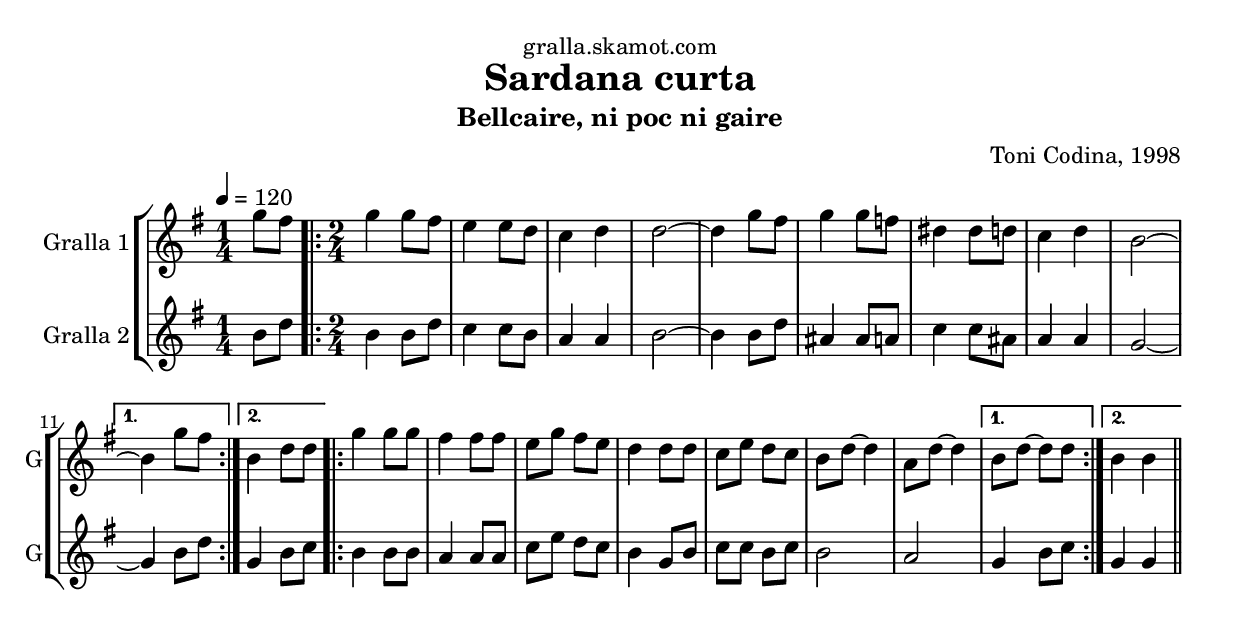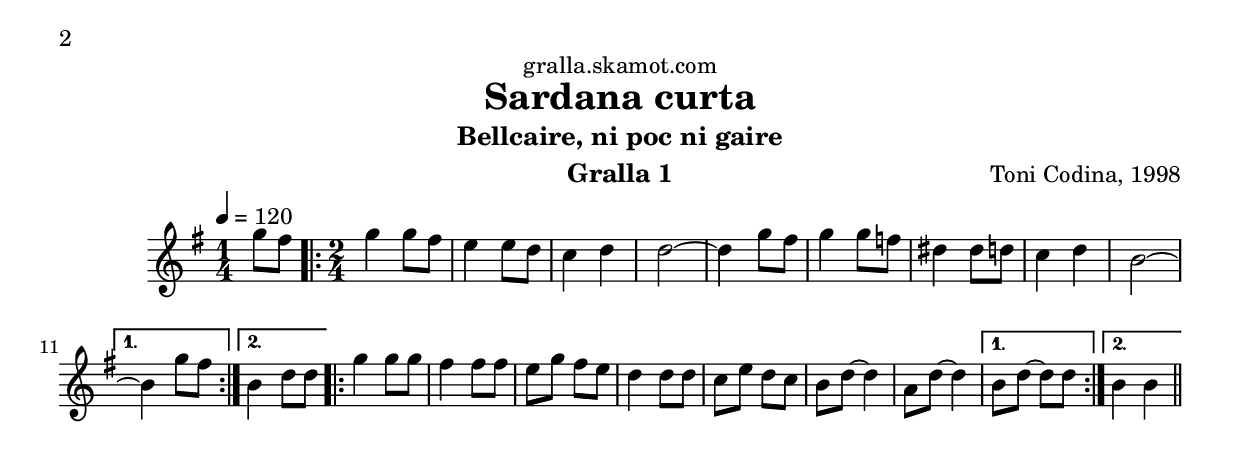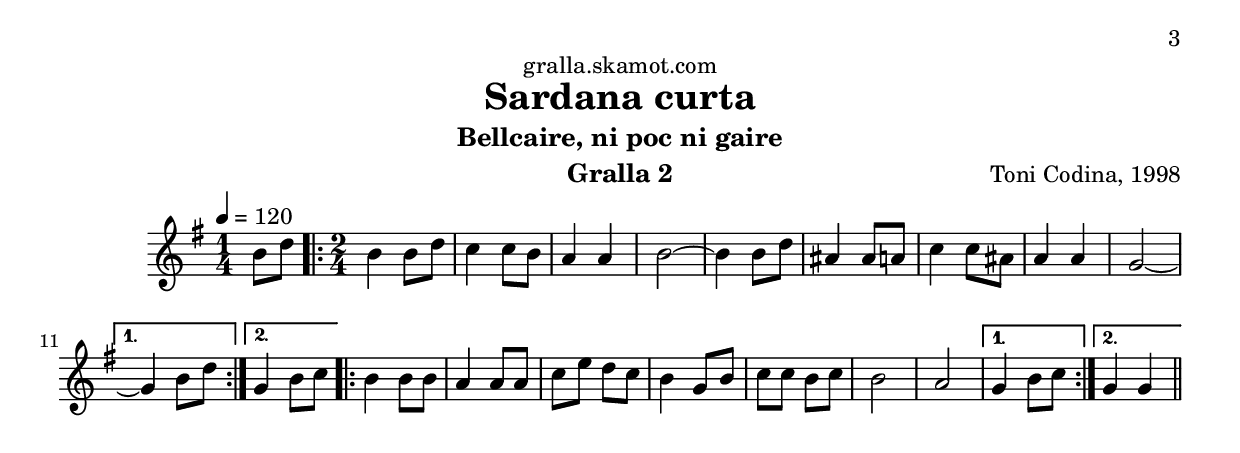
\version "2.16.2"

\header {
  dedication="gralla.skamot.com"
  title="Sardana curta"
  subtitle="Bellcaire, ni poc ni gaire"
  subsubtitle=""
  poet=""
  meter=""
  piece=""
  composer="Toni Codina, 1998"
  arranger=""
  opus=""
  instrument=""
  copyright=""
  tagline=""
}

liniaroAa =
\relative g''
{
  \tempo 4=120
  \clef treble
  \key g \major
  \time 1/4
  g8 fis  |
  \time 2/4   \repeat volta 2 { g4 g8 fis  |
  e4 e8 d  |
  c4 d  |
  %05
  d2 ~  |
  d4 g8 fis  |
  g4 g8 f  |
  dis4 dis8 d  |
  c4 d  |
  %10
  b2 ~ }
  \alternative { { b4 g'8 fis }
  { b,4 d8 d } }
  \repeat volta 2 { g4 g8 g  |
  fis4 fis8 fis  |
  %15
  e8 g fis e  |
  d4 d8 d  |
  c8 e d c  |
  b8 d ~ d4  |
  a8 d ~ d4 }
  %20
  \alternative { { b8 d ~ d d }
  { b4 b } } \bar "||"
}

liniaroAb =
\relative b'
{
  \tempo 4=120
  \clef treble
  \key g \major
  \time 1/4
  b8 d  |
  \time 2/4   \repeat volta 2 { b4 b8 d  |
  c4 c8 b  |
  a4 a  |
  %05
  b2 ~  |
  b4 b8 d  |
  ais4 ais8 a  |
  c4 c8 ais  |
  a4 a  |
  %10
  g2 ~ }
  \alternative { { g4 b8 d }
  { g,4 b8 c } }
  \repeat volta 2 { b4 b8 b  |
  a4 a8 a  |
  %15
  c8 e d c  |
  b4 g8 b  |
  c8 c b c  |
  b2  |
  a2 }
  %20
  \alternative { { g4 b8 c }
  { g4 g } } \bar "||"
}

\bookpart {
  \score {
    \new StaffGroup {
      \override Score.RehearsalMark #'self-alignment-X = #LEFT
      <<
        \new Staff \with {instrumentName = #"Gralla 1" shortInstrumentName = #"G"} \liniaroAa
        \new Staff \with {instrumentName = #"Gralla 2" shortInstrumentName = #"G"} \liniaroAb
      >>
    }
    \layout {}
  }
  \score { \unfoldRepeats
    \new StaffGroup {
      \override Score.RehearsalMark #'self-alignment-X = #LEFT
      <<
        \new Staff \with {instrumentName = #"Gralla 1" shortInstrumentName = #"G"} \liniaroAa
        \new Staff \with {instrumentName = #"Gralla 2" shortInstrumentName = #"G"} \liniaroAb
      >>
    }
    \midi {
      \set Staff.midiInstrument = "oboe"
      \set DrumStaff.midiInstrument = "drums"
    }
  }
}

\bookpart {
  \header {instrument="Gralla 1"}
  \score {
    \new StaffGroup {
      \override Score.RehearsalMark #'self-alignment-X = #LEFT
      <<
        \new Staff \liniaroAa
      >>
    }
    \layout {}
  }
  \score { \unfoldRepeats
    \new StaffGroup {
      \override Score.RehearsalMark #'self-alignment-X = #LEFT
      <<
        \new Staff \liniaroAa
      >>
    }
    \midi {
      \set Staff.midiInstrument = "oboe"
      \set DrumStaff.midiInstrument = "drums"
    }
  }
}

\bookpart {
  \header {instrument="Gralla 2"}
  \score {
    \new StaffGroup {
      \override Score.RehearsalMark #'self-alignment-X = #LEFT
      <<
        \new Staff \liniaroAb
      >>
    }
    \layout {}
  }
  \score { \unfoldRepeats
    \new StaffGroup {
      \override Score.RehearsalMark #'self-alignment-X = #LEFT
      <<
        \new Staff \liniaroAb
      >>
    }
    \midi {
      \set Staff.midiInstrument = "oboe"
      \set DrumStaff.midiInstrument = "drums"
    }
  }
}

